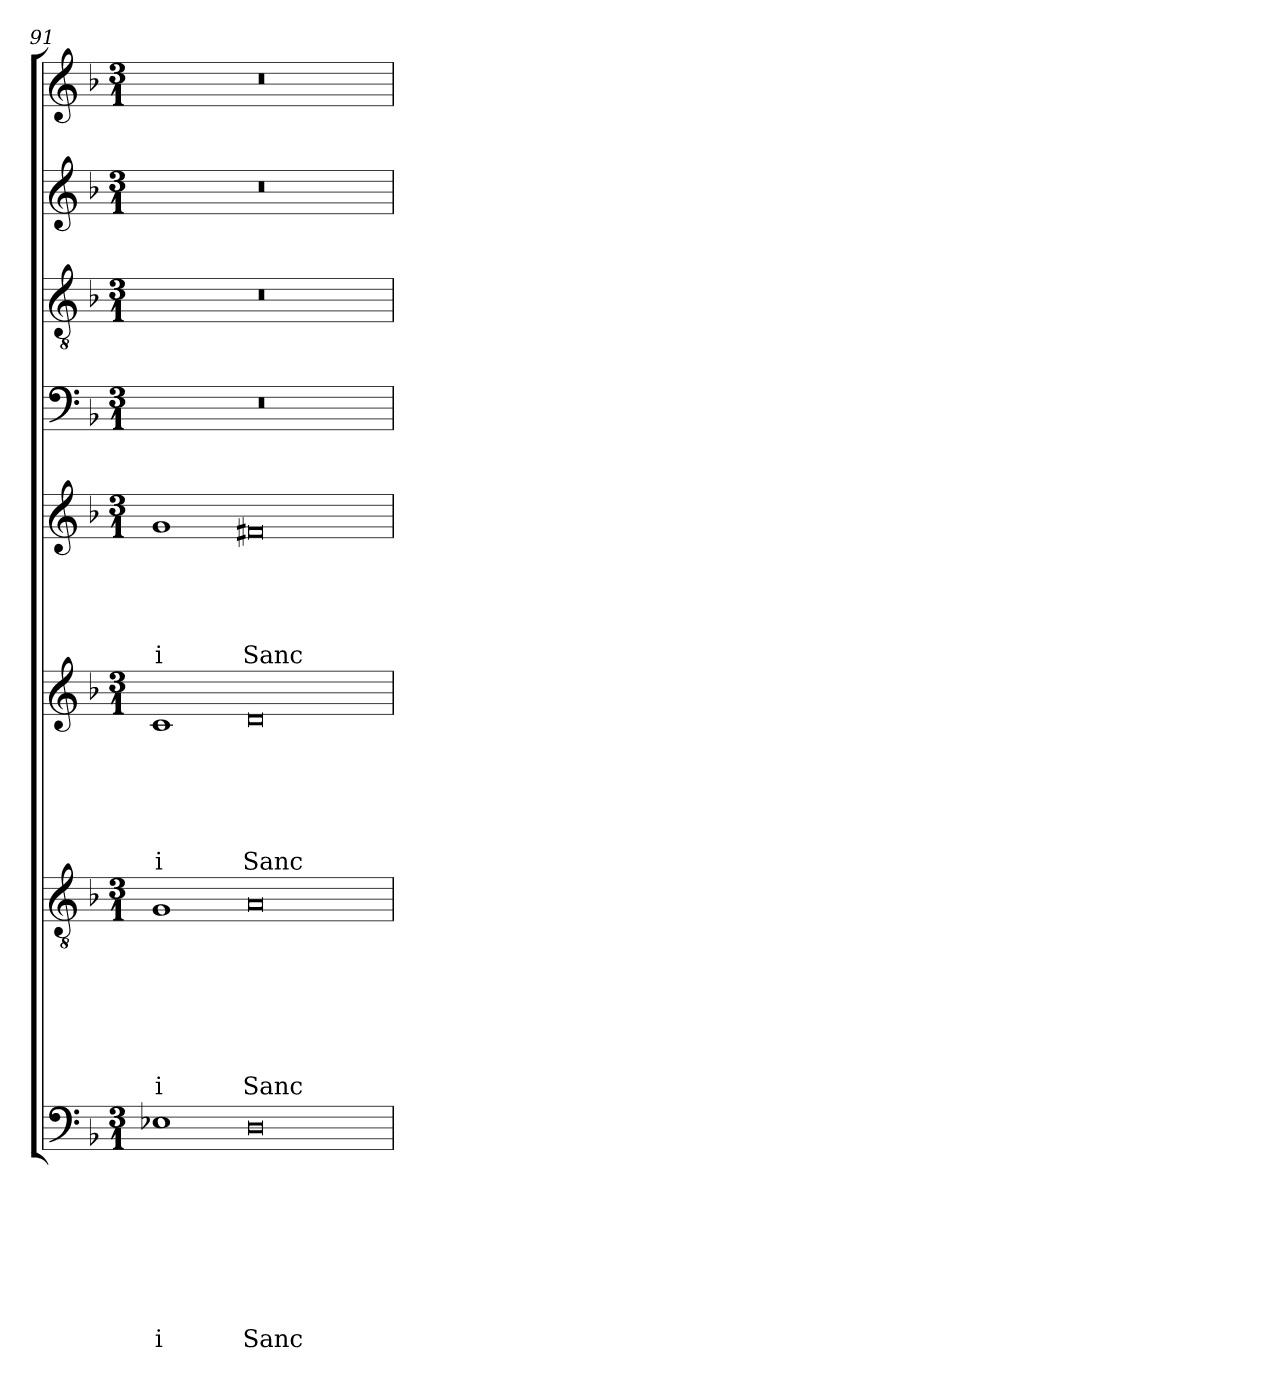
**kern	**text	**text	**text	**text	**text	**text	**text	**text	**kern	**text	**text	**text	**text	**text	**text	**text	**kern	**text	**text	**text	**text	**text	**text	**kern	**text	**text	**text	**text	**text	**kern	**kern	**kern	**kern
*part8	*part8	*part8	*part8	*part8	*part8	*part8	*part8	*part8	*part7	*part7	*part7	*part7	*part7	*part7	*part7	*part7	*part6	*part6	*part6	*part6	*part6	*part6	*part6	*part5	*part5	*part5	*part5	*part5	*part5	*part4	*part3	*part2	*part1
*staff8	*staff8	*staff8	*staff8	*staff8	*staff8	*staff8	*staff8	*staff8	*staff7	*staff7	*staff7	*staff7	*staff7	*staff7	*staff7	*staff7	*staff6	*staff6	*staff6	*staff6	*staff6	*staff6	*staff6	*staff5	*staff5	*staff5	*staff5	*staff5	*staff5	*staff4	*staff3	*staff2	*staff1
*clefF4	*	*	*	*	*	*	*	*	*clefGv2	*	*	*	*	*	*	*	*clefG2	*	*	*	*	*	*	*clefG2	*	*	*	*	*	*clefF4	*clefGv2	*clefG2	*clefG2
*k[b-]	*	*	*	*	*	*	*	*	*k[b-]	*	*	*	*	*	*	*	*k[b-]	*	*	*	*	*	*	*k[b-]	*	*	*	*	*	*k[b-]	*k[b-]	*k[b-]	*k[b-]
*F:	*	*	*	*	*	*	*	*	*F:	*	*	*	*	*	*	*	*F:	*	*	*	*	*	*	*F:	*	*	*	*	*	*F:	*F:	*F:	*F:
*M3/1	*	*	*	*	*	*	*	*	*M3/1	*	*	*	*	*	*	*	*M3/1	*	*	*	*	*	*	*M3/1	*	*	*	*	*	*M3/1	*M3/1	*M3/1	*M3/1
=91	=91	=91	=91	=91	=91	=91	=91	=91	=91	=91	=91	=91	=91	=91	=91	=91	=91	=91	=91	=91	=91	=91	=91	=91	=91	=91	=91	=91	=91	=91	=91	=91	=91
!	!	!	!	!	!	!	!	!LO:LY:b	!	!	!	!	!	!	!	!LO:LY:b	!	!	!	!	!	!	!LO:LY:b	!	!	!	!	!	!LO:LY:b	!	!	!	!
1E-X	.	.	.	.	.	.	.	i	1G	.	.	.	.	.	.	i	1c	.	.	.	.	.	-i	1g	.	.	.	.	i	0.r	0.r	0.r	0.r
!	!	!	!	!	!	!	!	!LO:LY:b	!	!	!	!	!	!	!	!LO:LY:b	!	!	!	!	!	!	!LO:LY:b	!	!	!	!	!	!LO:LY:b	!	!	!	!
0D	.	.	.	.	.	.	.	Sanc	0A	.	.	.	.	.	.	Sanc	0d	.	.	.	.	.	Sanc-	0f#X	.	.	.	.	Sanc	.	.	.	.
=	=	=	=	=	=	=	=	=	=	=	=	=	=	=	=	=	=	=	=	=	=	=	=	=	=	=	=	=	=	=	=	=	=
*-	*-	*-	*-	*-	*-	*-	*-	*-	*-	*-	*-	*-	*-	*-	*-	*-	*-	*-	*-	*-	*-	*-	*-	*-	*-	*-	*-	*-	*-	*-	*-	*-	*-
